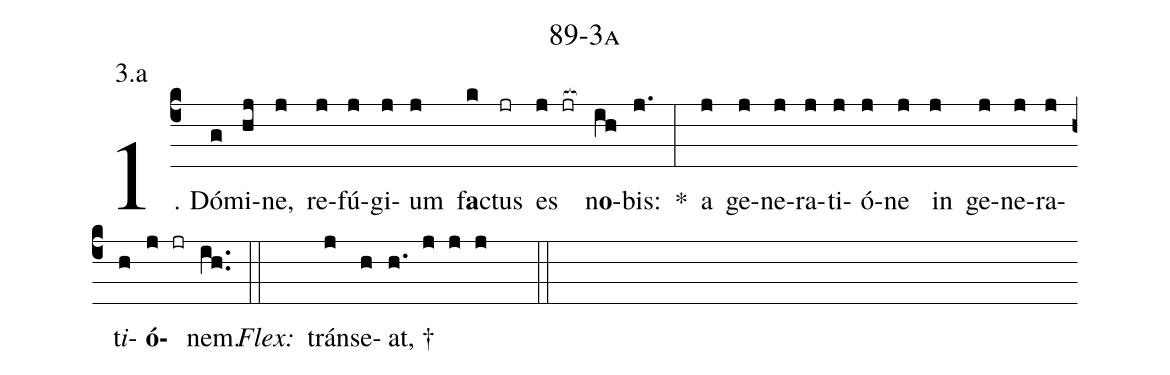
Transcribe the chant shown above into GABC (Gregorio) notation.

name: 89-3a;
annotation: 3.a;
%%
(c4)1. Dó(g)mi(hj)ne,(j) re(j)fú(j)gi(j)um(j) f<b>a</b>c(k)tus(jr) es(j jr[ocb:1{]) n<b>o</b>(ih[ocb:0}])bis:(j.) *(:) a(j) ge(j)ne(j)ra(j)ti(j)ó(j)ne(j) in(j) ge(j)ne(j)ra(j)t<i>i</i>(h)<b>ó</b>(j jr)nem.(ih..) (::)
<i>Flex:</i>()  tráns(j)e(h)at, †(h. j j j  ::)
